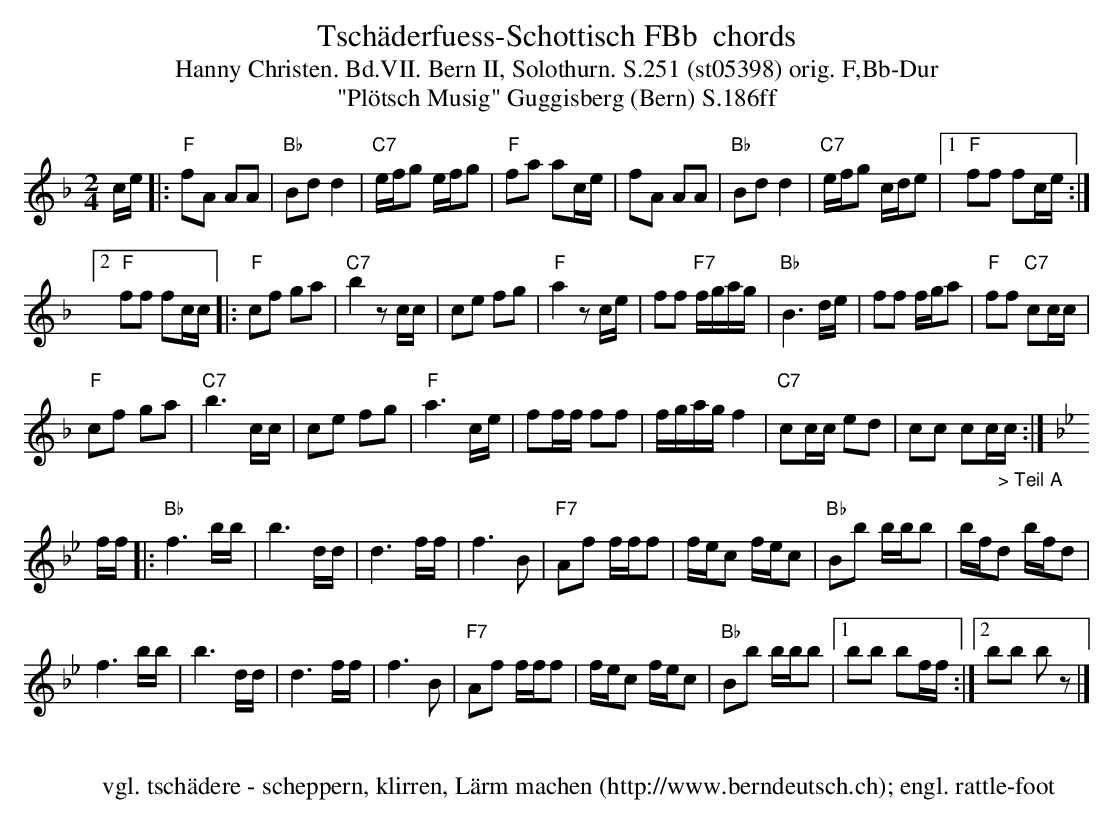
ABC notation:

X:1
T: Tsch\"aderfuess-Schottisch FBb  chords
T:Hanny Christen. Bd.VII. Bern II, Solothurn. S.251 (st05398) orig. F,Bb-Dur
T: "Pl\"otsch Musig" Guggisberg (Bern) S.186ff
M:2/4
L:1/8
K:F %%MIDI gchordon
c/e/ |: "F"fA AA | "Bb"Bdd2 | "C7"e/f/g e/f/g | "F"fa ac/e/ | fA AA | "Bb"Bdd2 | "C7"e/f/g c/d/e |1 "F"ff fc/e/ :|2
"F"ff fc/c/ |: "F"cf ga | "C7"b2zc/c/ | ce fg | "F"a2 zc/e/ | ff "F7"f/g/a/g/ | "Bb"B3d/e/ | ff f/g/a | "F"ff "C7"cc/c/ |
"F"cf ga | "C7"b3 c/c/ | ce fg | "F"a3 c/e/ | ff/f/ ff | f/g/a/g/ f2 | "C7"cc/c/ ed | cc cc/"_> Teil A"c/ :| [K:Bb]
f/f/ |: "Bb"f3b/b/ | b3 d/d/ | d3f/f/ | f3B | "F7"Af f/f/f | f/e/c f/e/c | "Bb"Bb b/b/b | b/f/d b/f/d |
f3b/b/ | b3 d/d/ | d3f/f/ | f3B | "F7"Af f/f/f | f/e/c f/e/c | "Bb"Bb b/b/b |1 bb bf/f/ :|2 bb bz |]
W:
W: vgl. tschädere - scheppern, klirren, Lärm machen (http://www.berndeutsch.ch); engl. rattle-foot
